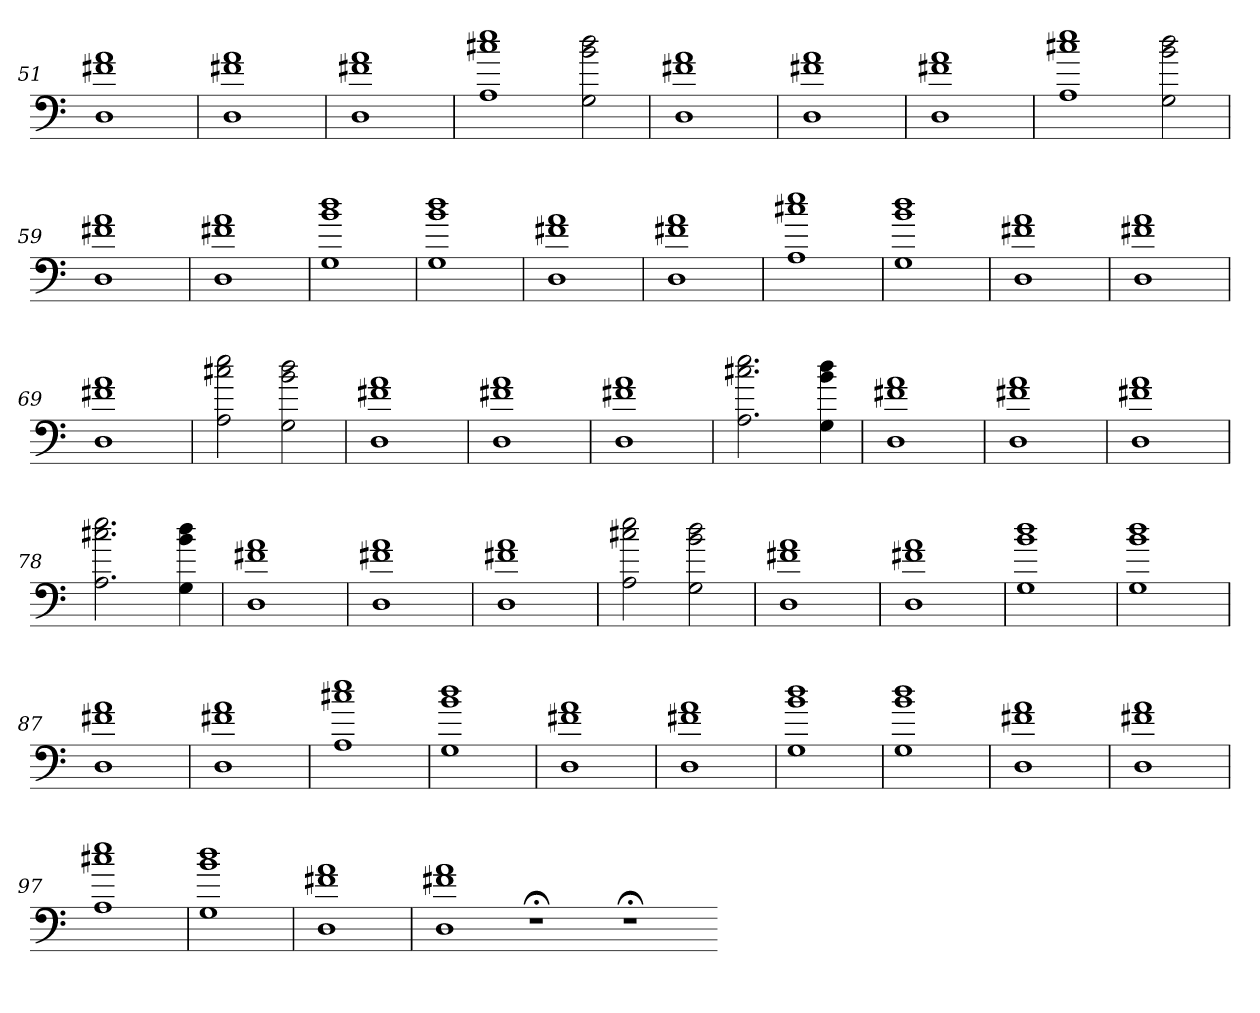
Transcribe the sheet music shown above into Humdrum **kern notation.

**kern
*part1
*staff1
=51
1D 1f#X 1a
=52
1D 1f#X 1a
=53
1D 1f#X 1a
=54
1A 1cc#X 1ee
2G 2b 2dd
=55
1D 1f#X 1a
=56
1D 1f#X 1a
=57
1D 1f#X 1a
=58
1A 1cc#X 1ee
2G 2b 2dd
=59
1D 1f#X 1a
=60
1D 1f#X 1a
=61
1G 1b 1dd
=62
1G 1b 1dd
=63
1D 1f#X 1a
=64
1D 1f#X 1a
=65
1A 1cc#X 1ee
=66
1G 1b 1dd
=67
1D 1f#X 1a
=68
1D 1f#X 1a
=69
1D 1f#X 1a
=70
2A 2cc#X 2ee
2G 2b 2dd
=71
1D 1f#X 1a
=72
1D 1f#X 1a
=73
1D 1f#X 1a
=74
2.A 2.cc#X 2.ee
4G 4b 4dd
=75
1D 1f#X 1a
=76
1D 1f#X 1a
=77
1D 1f#X 1a
=78
2.A 2.cc#X 2.ee
4G 4b 4dd
=79
1D 1f#X 1a
=80
1D 1f#X 1a
=81
1D 1f#X 1a
=82
2A 2cc#X 2ee
2G 2b 2dd
=83
1D 1f#X 1a
=84
1D 1f#X 1a
=85
1G 1b 1dd
=86
1G 1b 1dd
=87
1D 1f#X 1a
=88
1D 1f#X 1a
=89
1A 1cc#X 1ee
=90
1G 1b 1dd
=91
1D 1f#X 1a
=92
1D 1f#X 1a
=93
1G 1b 1dd
=94
1G 1b 1dd
=95
1D 1f#X 1a
=96
1D 1f#X 1a
=97
1A 1cc#X 1ee
=98
1G 1b 1dd
=99
1D 1f#X 1a
=100
1D 1f#X 1a
1r;<
1r;<
=-
*-
